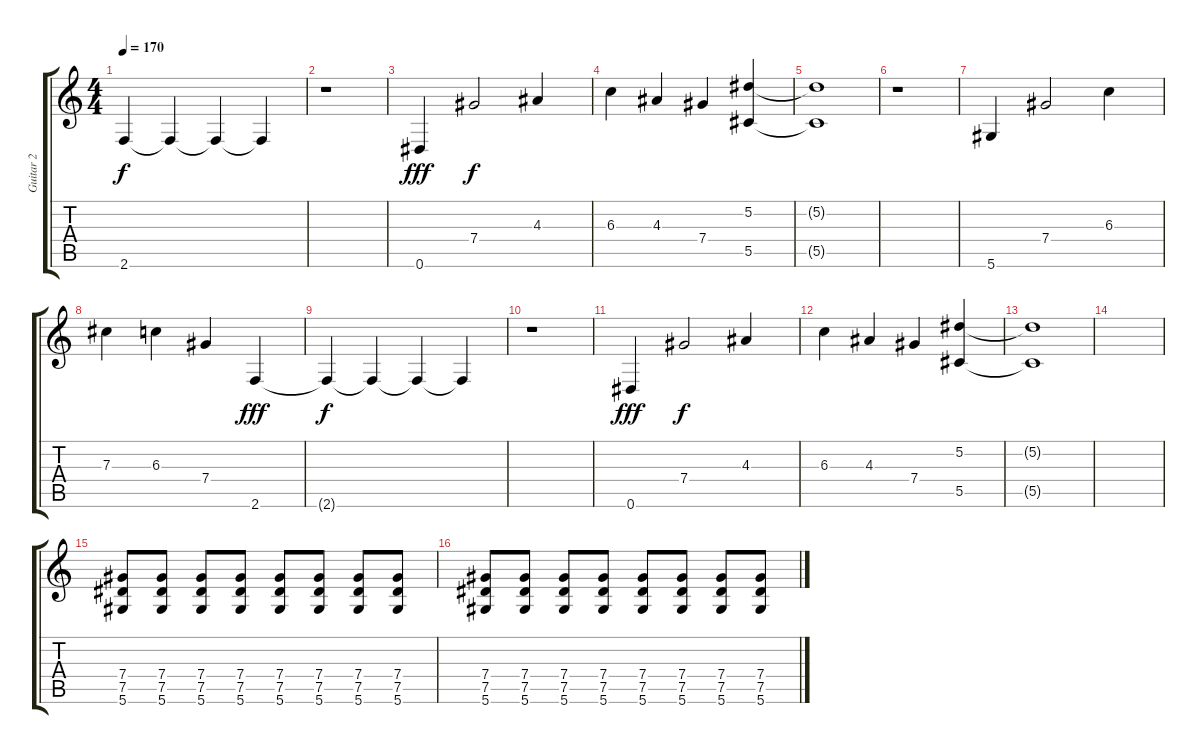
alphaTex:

\track ("Guitar 2" "Guitar 2") {instrument distortionguitar}
\staff {score tabs}
\tuning (Eb4 Bb3 Gb3 Db3 Ab2 Eb2) {hide}
\ts (4 4)
\tempo 170
\clef g2
\ks c
2.6{t}.4{dy f} 2.6{t}.4 2.6{t}.4 2.6{t}.4 |
r.1 |
0.6.4{dy fff} 7.4.2{dy f} 4.3.4 |
6.3.4 4.3.4 7.4.4 (5.2 5.5).4 |
(5.2{t} 5.5{t}).1 |
r.1 |
5.6.4 7.4.2 6.3.4 |
7.3.4 6.3.4 7.4.4 2.6.4{dy fff} |
2.6{t}.4{dy f} 2.6{t}.4 2.6{t}.4 2.6{t}.4 |
r.1 |
0.6.4{dy fff} 7.4.2{dy f} 4.3.4 |
6.3.4 4.3.4 7.4.4 (5.2 5.5).4 |
(5.2{t} 5.5{t}).1 |
|
(7.4 7.5 5.6).8{volume 16 instrument distortionguitar} (7.4 7.5 5.6).8 (7.4 7.5 5.6).8 (7.4 7.5 5.6).8 (7.4 7.5 5.6).8 (7.4 7.5 5.6).8 (7.4 7.5 5.6).8 (7.4 7.5 5.6).8 |
(7.4 7.5 5.6).8 (7.4 7.5 5.6).8 (7.4 7.5 5.6).8 (7.4 7.5 5.6).8 (7.4 7.5 5.6).8 (7.4 7.5 5.6).8 (7.4 7.5 5.6).8 (7.4 7.5 5.6).8
